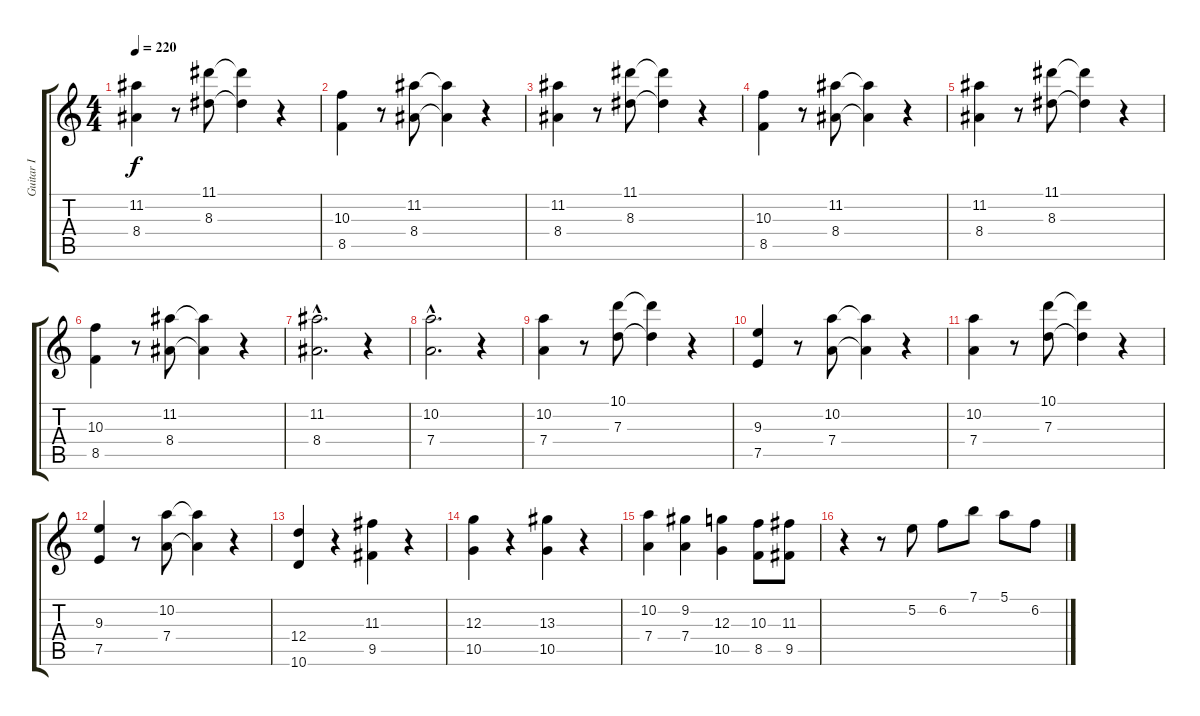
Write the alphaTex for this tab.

\track ("Guitar I" "Guitar I") {instrument acousticguitarsteel}
\staff {score tabs}
\tuning (E4 B3 G3 D3 A2 E2) {hide}
\ts (4 4)
\tempo 220
\clef g2
\ks c
(11.2 8.4).4{dy f} r.8 (11.1 8.3).8 (11.1{t} 8.3{t}).4 r.4 |
(10.3 8.5).4 r.8 (11.2 8.4).8 (11.2{t} 8.4{t}).4 r.4 |
(11.2 8.4).4 r.8 (11.1 8.3).8 (11.1{t} 8.3{t}).4 r.4 |
(10.3 8.5).4 r.8 (11.2 8.4).8 (11.2{t} 8.4{t}).4 r.4 |
(11.2 8.4).4 r.8 (11.1 8.3).8 (11.1{t} 8.3{t}).4 r.4 |
(10.3 8.5).4 r.8 (11.2 8.4).8 (11.2{t} 8.4{t}).4 r.4 |
(11.2{hac} 8.4{hac}).2{d} r.4 |
(10.2{hac} 7.4{hac}).2{d} r.4 |
(10.2 7.4).4 r.8 (10.1 7.3).8 (10.1{t} 7.3{t}).4 r.4 |
(9.3 7.5).4 r.8 (10.2 7.4).8 (10.2{t} 7.4{t}).4 r.4 |
(10.2 7.4).4 r.8 (10.1 7.3).8 (10.1{t} 7.3{t}).4 r.4 |
(9.3 7.5).4 r.8 (10.2 7.4).8 (10.2{t} 7.4{t}).4 r.4 |
(12.4 10.6).4 r.4 (11.3 9.5).4 r.4 |
(12.3 10.5).4 r.4 (13.3 10.5).4 r.4 |
(10.2 7.4).4 (9.2 7.4).4 (12.3 10.5).4 (10.3 8.5).8 (11.3 9.5).8 |
r.4 r.8 5.2.8 6.2.8 7.1.8 5.1.8 6.2.8
